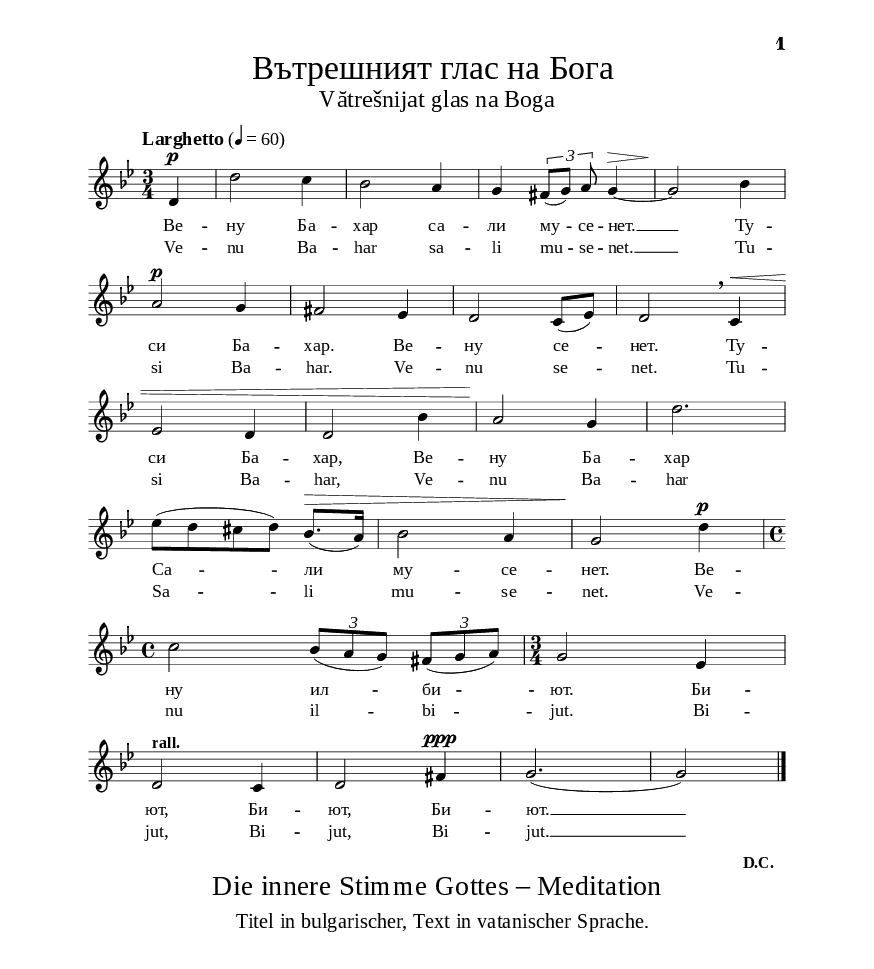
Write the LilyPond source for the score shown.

\version "2.24.3"

% include paper part and global functions
\include "include/globals.ily"

\bookpart {
   \label #'ref200
  \tocItem \markup "Вътрешният глас на Бога – Vătrešnijat glas na Boga "
  \include "include/bookpart-paper.ily"
  \score {
    \include "include/score-layout.ily"

    \new Voice \relative c' {
     \clef treble
      \key g \minor
      \time 3/4
      \tempoFunc "Larghetto" 4 "60"
      \autoBeamOff
       
      \partial 4
       d4^\p | % 2
      d'2 c4 | % 3
      bes2 a4 | % 4
      g4 \times 2/3 {
        fis8 ( [g8] ) a8
      }
       g4^\> ~ | % 5
      g2 \! bes4 \break | % 6
      a2^\p g4 | % 7
      fis2 es4 | % 8
      d2 c8 ( [es8] ) | % 9
      d2 \breathe  c4^\< \break
      es2 d4 | % 11
      d2 bes'4 | % 12
      a2 \!  g4 | % 13
      d'2. \break | % 14
      es8 ( [d8 cis8 d8] )  bes8.^\>  ( [a16] ) | % 15
      bes2 a4 | % 16
      g2 \! d'4^\p \break | % 17
      \time 4/4  c2
      \times 2/3  {
        bes8 [( a8 g8 )]
      }
      \times 2/3  {
        fis8 ( [g8 a8] )
      }
      | % 18
      \time 3/4  g2 es4 \break | % 19
      d2^\markup{ \bold {rall.} } c4 |
      d2 fis4^\ppp | % 21
      g2. ( | % 22
      g2 )\bar "|."
    }

\addlyrics {
      Ве -- ну Ба
      -- хар са -- ли му -- се -- нет. __ Ту -- си Ба --
      хар. Ве -- ну се -- нет. Ту -- си Ба -- хар, Ве
      -- ну Ба -- хар Са -- ли му -- се -- нет. Ве --
      ну ил -- би -- ют. Би -- ют, Би -- ют, Би -- ют. __}
     \addlyrics {
      Ve -- nu Ba
      -- har sa -- li mu -- se -- net. __ Tu -- si Ba --
      har. Ve -- nu se -- net. Tu -- si Ba -- har, Ve
      -- nu Ba -- har Sa -- li mu -- se -- net. Ve --
      nu il -- bi -- jut. Bi -- jut, Bi -- jut, Bi -- jut. __}


    \header {
      title = \titleFunc "Вътрешният глас на Бога " "Vătrešnijat glas na Boga"       
      
    }

    \midi{}

  } % score
  \markup \empty-one
  \markup \dc-one "D.C."

  % include foreign translation(s) of the song
  \version "2.24.4"

\markup \fill-line { \fontsize #deTitleFontSize "Die innere Stimme Gottes – Meditation" }
\markup \null
\markup \null
\markup \abs-fontsize #10 {
 \fill-line {
  \override #`(baseline-skip . ,deCoupletBaselineSkip)

  \column {
 \line { " "Titel in bulgarischer, Text in vatanischer Sprache.}
  
  }
  }
}


} % bookpart

% Più mosso
%
